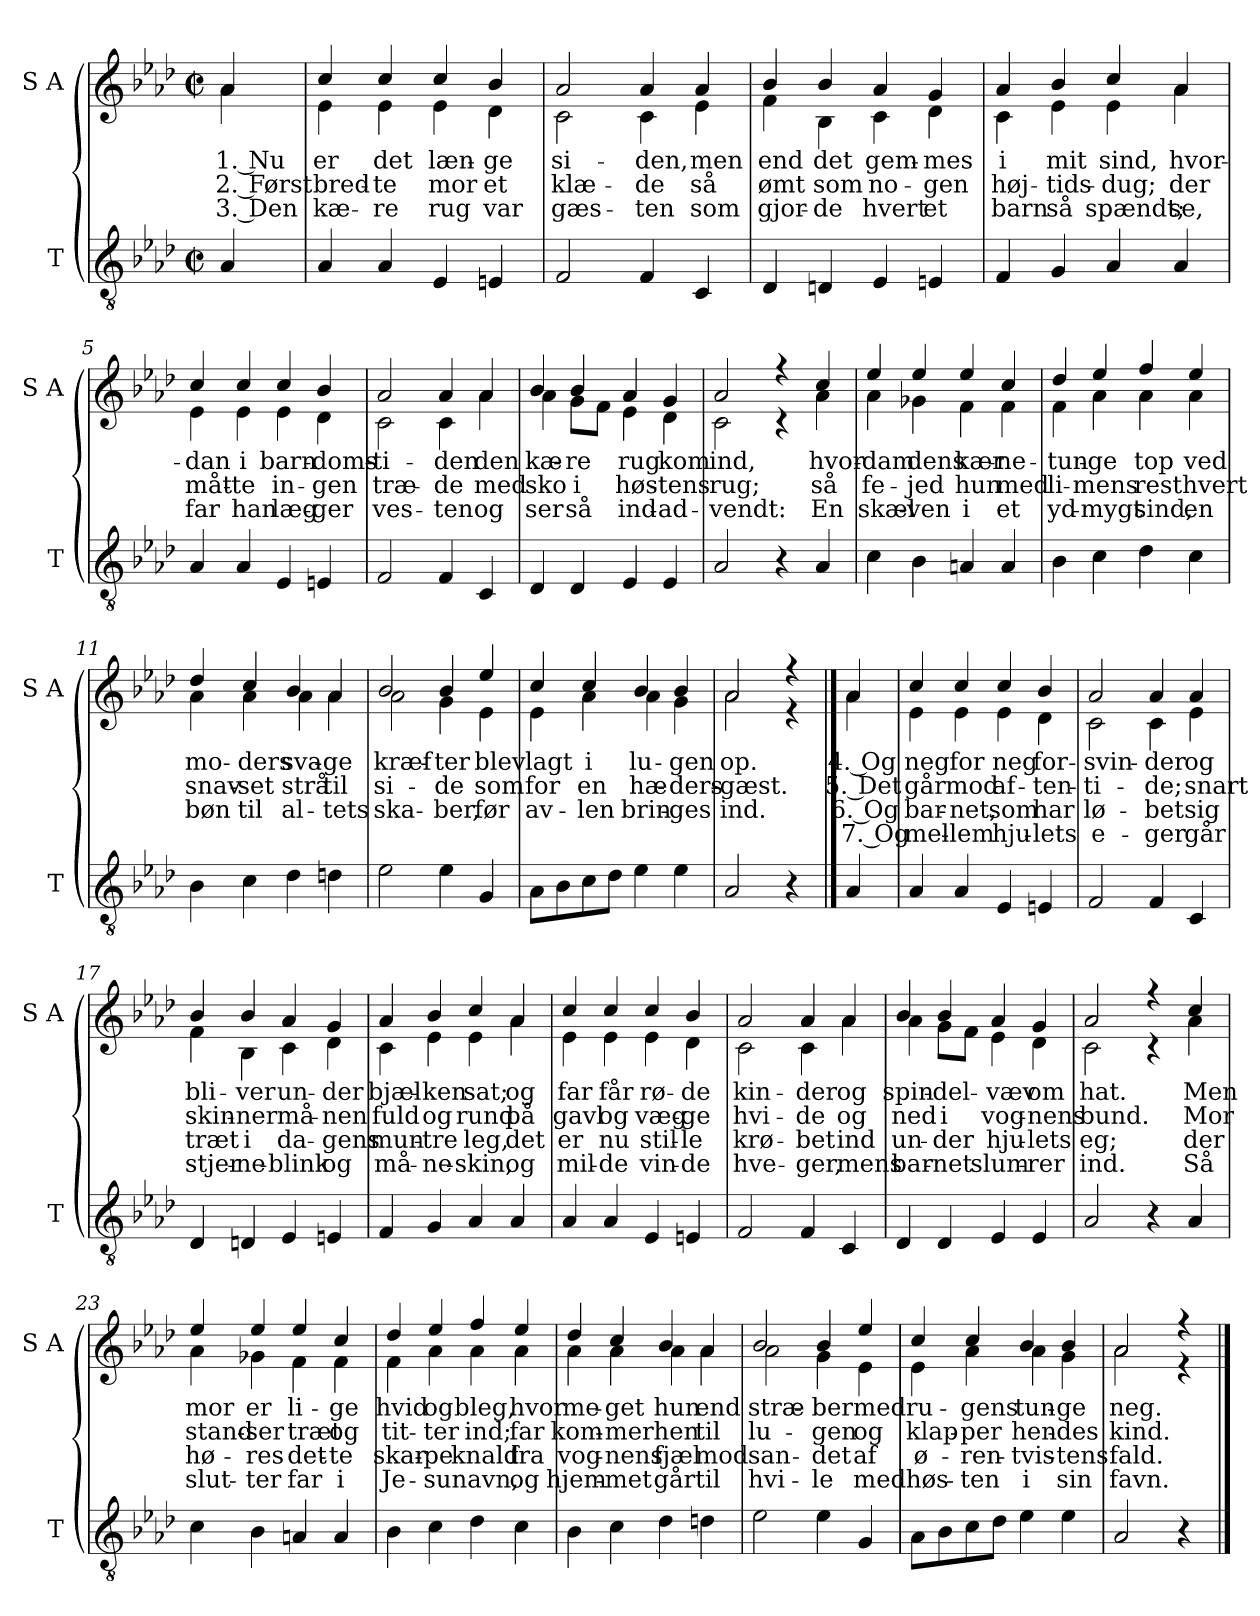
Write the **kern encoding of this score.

**kern	**kern	**text	**text	**text	**text
*part2	*part1	*part1	*part1	*part1	*part1
*staff2	*staff1	*staff1	*staff1	*staff1	*staff1
*I"T	*I"S A	*	*	*	*
*I'T	*I'S A	*	*	*	*
*clefGv2	*clefG2	*	*	*	*
*k[b-e-a-d-]	*k[b-e-a-d-]	*	*	*	*
*M2/2	*M2/2	*	*	*	*
*met(c|)	*met(c|)	*	*	*	*
=	=	=	=	=	=
!	!	!LO:LY:b	!LO:LY:b	!LO:LY:b	!
*	*^	*	*	*	*
4A-/	4a-/	4a-\	1. Nu	2. Først	3. Den	.
=1	=1	=1	=1	=1	=1	=1
!	!	!	!LO:LY:b	!LO:LY:b	!LO:LY:b	!
4A-/	4cc/	4e-\	er	bred-	kæ-	.
!	!	!	!LO:LY:b	!LO:LY:b	!LO:LY:b	!
4A-/	4cc/	4e-\	det	-te	-re	.
!	!	!	!LO:LY:b	!LO:LY:b	!LO:LY:b	!
4E-/	4cc/	4e-\	læn-	mor	rug	.
!	!	!	!LO:LY:b	!LO:LY:b	!LO:LY:b	!
4En/	4b-/	4d-\	-ge	et	var	.
=2	=2	=2	=2	=2	=2	=2
!	!	!	!LO:LY:b	!LO:LY:b	!LO:LY:b	!
2F/	2a-/	2c\	si-	klæ-	gæs-	.
!	!	!	!LO:LY:b	!LO:LY:b	!LO:LY:b	!
4F/	4a-/	4c\	-den,	-de	-ten	.
!	!	!	!LO:LY:b	!LO:LY:b	!LO:LY:b	!
4C/	4a-/	4e-\	men	så	som	.
=3	=3	=3	=3	=3	=3	=3
!	!	!	!LO:LY:b	!LO:LY:b	!LO:LY:b	!
4D-/	4b-/	4f\	end	ømt	gjor-	.
!	!	!	!LO:LY:b	!LO:LY:b	!LO:LY:b	!
4Dn/	4b-/	4B-\	det	som	-de	.
!	!	!	!LO:LY:b	!LO:LY:b	!LO:LY:b	!
4E-/	4a-/	4c\	gem-	no-	hvert	.
!	!	!	!LO:LY:b	!LO:LY:b	!LO:LY:b	!
4En/	4g/	4d-\	-mes	-gen	et	.
!!LO:LB:g=z	!!
=4	=4	=4	=4	=4	=4	=4
!	!	!	!LO:LY:b	!LO:LY:b	!LO:LY:b	!
4F/	4a-/	4c\	i	høj-	barn	.
!	!	!	!LO:LY:b	!LO:LY:b	!LO:LY:b	!
4G/	4b-/	4e-\	mit	-tids-	så	.
!	!	!	!LO:LY:b	!LO:LY:b	!LO:LY:b	!
4A-/	4cc/	4e-\	sind,	-dug;	spændt;	.
!	!	!	!LO:LY:b	!LO:LY:b	!LO:LY:b	!
4A-/	4a-/	4a-\	hvor-	der	se,	.
=5	=5	=5	=5	=5	=5	=5
!	!	!	!LO:LY:b	!LO:LY:b	!LO:LY:b	!
4A-/	4cc/	4e-\	-dan	måt-	far	.
!	!	!	!LO:LY:b	!LO:LY:b	!LO:LY:b	!
4A-/	4cc/	4e-\	i	-te	han	.
!	!	!	!LO:LY:b	!LO:LY:b	!LO:LY:b	!
4E-/	4cc/	4e-\	barn-	in-	læg-	.
!	!	!	!LO:LY:b	!LO:LY:b	!LO:LY:b	!
4En/	4b-/	4d-\	-doms-	-gen	-ger	.
=6	=6	=6	=6	=6	=6	=6
!	!	!	!LO:LY:b	!LO:LY:b	!LO:LY:b	!
2F/	2a-/	2c\	-ti-	træ-	ves-	.
!	!	!	!LO:LY:b	!LO:LY:b	!LO:LY:b	!
4F/	4a-/	4c\	-den	-de	-ten	.
!	!	!	!LO:LY:b	!LO:LY:b	!LO:LY:b	!
4C/	4a-/	4a-\	den	med	og	.
=7	=7	=7	=7	=7	=7	=7
!	!	!	!LO:LY:b	!LO:LY:b	!LO:LY:b	!
4D-/	4b-/	4a-\	kæ-	sko	ser	.
!	!	!	!LO:LY:b	!LO:LY:b	!LO:LY:b	!
4D-/	4b-/	8g\L	-re	i	så	.
.	.	8f\J	.	.	.	.
!	!	!	!LO:LY:b	!LO:LY:b	!LO:LY:b	!
4E-/	4a-/	4e-\	rug	høs-	ind-	.
!	!	!	!LO:LY:b	!LO:LY:b	!LO:LY:b	!
4E-/	4g/	4d-\	kom	-tens	-ad-	.
!!LO:LB:g=z	!!
=8	=8	=8	=8	=8	=8	=8
!	!	!	!LO:LY:b	!LO:LY:b	!LO:LY:b	!
2A-/	2a-/	2c\	ind,	rug;	-vendt:	.
4r	4r	4r	.	.	.	.
!	!	!	!LO:LY:b	!LO:LY:b	!LO:LY:b	!
4A-/	4cc/	4a-\	hvor-	så	En	.
=9	=9	=9	=9	=9	=9	=9
!	!	!	!LO:LY:b	!LO:LY:b	!LO:LY:b	!
4c\	4ee-/	4a-\	-dam	fe-	skæl-	.
!	!	!	!LO:LY:b	!LO:LY:b	!LO:LY:b	!
4B-\	4ee-/	4g-X\	dens	-jed	-ven	.
!	!	!	!LO:LY:b	!LO:LY:b	!LO:LY:b	!
4An/	4ee-/	4f\	kær-	hun	i	.
!	!	!	!LO:LY:b	!LO:LY:b	!LO:LY:b	!
4A/	4cc/	4f\	-ne-	med	et	.
=10	=10	=10	=10	=10	=10	=10
!	!	!	!LO:LY:b	!LO:LY:b	!LO:LY:b	!
4B-\	4dd-/	4f\	-tun-	li-	yd-	.
!	!	!	!LO:LY:b	!LO:LY:b	!LO:LY:b	!
4c\	4ee-/	4a-\	-ge	-mens	-mygt	.
!	!	!	!LO:LY:b	!LO:LY:b	!LO:LY:b	!
4d-\	4ff/	4a-\	top	rest	sind,	.
!	!	!	!LO:LY:b	!LO:LY:b	!LO:LY:b	!
4c\	4ee-/	4a-\	ved	hvert	en	.
=11	=11	=11	=11	=11	=11	=11
!	!	!	!LO:LY:b	!LO:LY:b	!LO:LY:b	!
4B-\	4dd-/	4a-\	mo-	snav-	bøn	.
!	!	!	!LO:LY:b	!LO:LY:b	!LO:LY:b	!
4c\	4cc/	4a-\	-ders	-set	til	.
!	!	!	!LO:LY:b	!LO:LY:b	!LO:LY:b	!
4d-\	4b-/	4a-\	sva-	strå	al-	.
!	!	!	!LO:LY:b	!LO:LY:b	!LO:LY:b	!
4dn\	4a-/	4a-\	-ge	til	-tets	.
!!LO:LB:g=z	!!
=12	=12	=12	=12	=12	=12	=12
!	!	!	!LO:LY:b	!LO:LY:b	!LO:LY:b	!
2e-\	2b-/	2a-\	kræf-	si-	ska-	.
!	!	!	!LO:LY:b	!LO:LY:b	!LO:LY:b	!
4e-\	4b-/	4g\	-ter	-de	-ber,	.
!	!	!	!LO:LY:b	!LO:LY:b	!LO:LY:b	!
4G/	4ee-/	4e-\	blev	som	før	.
=13	=13	=13	=13	=13	=13	=13
!	!	!	!LO:LY:b	!LO:LY:b	!LO:LY:b	!
8A-\L	4cc/	4e-\	lagt	for	av-	.
8B-\	.	.	.	.	.	.
!	!	!	!LO:LY:b	!LO:LY:b	!LO:LY:b	!
8c\	4cc/	4a-\	i	en	-len	.
8d-\J	.	.	.	.	.	.
!	!	!	!LO:LY:b	!LO:LY:b	!LO:LY:b	!
4e-\	4b-/	4a-\	lu-	hæ-	brin-	.
!	!	!	!LO:LY:b	!LO:LY:b	!LO:LY:b	!
4e-\	4b-/	4g\	-gen	-ders-	-ges	.
=14	=14	=14	=14	=14	=14	=14
!	!	!	!LO:LY:b	!LO:LY:b	!LO:LY:b	!
2A-/	2a-/	2a-\	op.	-gæst.	ind.	.
4r	4r	4r	.	.	.	.
!!LO:PB:g=z	!!
==14X1	==14X1	==14X1	==14X1	==14X1	==14X1	==14X1
!	!	!	!LO:LY:b	!LO:LY:b	!LO:LY:b	!LO:LY:b
4A-/	4a-/	4a-\	4. Og	5. Det	6. Og	7. Og
=15	=15	=15	=15	=15	=15	=15
!	!	!	!LO:LY:b	!LO:LY:b	!LO:LY:b	!LO:LY:b
4A-/	4cc/	4e-\	neg	går	bar-	mel-
!	!	!	!LO:LY:b	!LO:LY:b	!LO:LY:b	!LO:LY:b
4A-/	4cc/	4e-\	for	mod	-net,	-lem
!	!	!	!LO:LY:b	!LO:LY:b	!LO:LY:b	!LO:LY:b
4E-/	4cc/	4e-\	neg	af-	som	hju-
!	!	!	!LO:LY:b	!LO:LY:b	!LO:LY:b	!LO:LY:b
4En/	4b-/	4d-\	for-	-ten-	har	-lets
=16	=16	=16	=16	=16	=16	=16
!	!	!	!LO:LY:b	!LO:LY:b	!LO:LY:b	!LO:LY:b
2F/	2a-/	2c\	-svin-	-ti-	lø-	e-
!	!	!	!LO:LY:b	!LO:LY:b	!LO:LY:b	!LO:LY:b
4F/	4a-/	4c\	-der	-de;	-bet	-ger
!	!	!	!LO:LY:b	!LO:LY:b	!LO:LY:b	!LO:LY:b
4C/	4a-/	4e-\	og	snart	sig	går
=17	=17	=17	=17	=17	=17	=17
!	!	!	!LO:LY:b	!LO:LY:b	!LO:LY:b	!LO:LY:b
4D-/	4b-/	4f\	bli-	skin-	træt	stjer-
!	!	!	!LO:LY:b	!LO:LY:b	!LO:LY:b	!LO:LY:b
4Dn/	4b-/	4B-\	-ver	-ner	i	-ne-
!	!	!	!LO:LY:b	!LO:LY:b	!LO:LY:b	!LO:LY:b
4E-/	4a-/	4c\	un-	må-	da-	-blink
!	!	!	!LO:LY:b	!LO:LY:b	!LO:LY:b	!LO:LY:b
4En/	4g/	4d-\	-der	-nen	-gens	og
=18	=18	=18	=18	=18	=18	=18
!	!	!	!LO:LY:b	!LO:LY:b	!LO:LY:b	!LO:LY:b
4F/	4a-/	4c\	bjæl-	fuld	mun-	må-
!	!	!	!LO:LY:b	!LO:LY:b	!LO:LY:b	!LO:LY:b
4G/	4b-/	4e-\	-ken	og	-tre	-ne-
!	!	!	!LO:LY:b	!LO:LY:b	!LO:LY:b	!LO:LY:b
4A-/	4cc/	4e-\	sat;	rund	leg,	-skin,
!	!	!	!LO:LY:b	!LO:LY:b	!LO:LY:b	!LO:LY:b
4A-/	4a-/	4a-\	og	på	det	og
!!LO:LB:g=z	!!
=19	=19	=19	=19	=19	=19	=19
!	!	!	!LO:LY:b	!LO:LY:b	!LO:LY:b	!LO:LY:b
4A-/	4cc/	4e-\	far	gavl	er	mil-
!	!	!	!LO:LY:b	!LO:LY:b	!LO:LY:b	!LO:LY:b
4A-/	4cc/	4e-\	får	og	nu	-de
!	!	!	!LO:LY:b	!LO:LY:b	!LO:LY:b	!LO:LY:b
4E-/	4cc/	4e-\	rø-	væg-	stil-	vin-
!	!	!	!LO:LY:b	!LO:LY:b	!LO:LY:b	!LO:LY:b
4En/	4b-/	4d-\	-de	-ge	-le	-de
=20	=20	=20	=20	=20	=20	=20
!	!	!	!LO:LY:b	!LO:LY:b	!LO:LY:b	!LO:LY:b
2F/	2a-/	2c\	kin-	hvi-	krø-	hve-
!	!	!	!LO:LY:b	!LO:LY:b	!LO:LY:b	!LO:LY:b
4F/	4a-/	4c\	-der	-de	-bet	-ger,
!	!	!	!LO:LY:b	!LO:LY:b	!LO:LY:b	!LO:LY:b
4C/	4a-/	4a-\	og	og	ind	mens
=21	=21	=21	=21	=21	=21	=21
!	!	!	!LO:LY:b	!LO:LY:b	!LO:LY:b	!LO:LY:b
4D-/	4b-/	4a-\	spin-	ned	un-	bar-
!	!	!	!LO:LY:b	!LO:LY:b	!LO:LY:b	!LO:LY:b
4D-/	4b-/	8g\L	-del-	i	-der	-net
.	.	8f\J	.	.	.	.
!	!	!	!LO:LY:b	!LO:LY:b	!LO:LY:b	!LO:LY:b
4E-/	4a-/	4e-\	-væv	vog-	hju-	slum-
!	!	!	!LO:LY:b	!LO:LY:b	!LO:LY:b	!LO:LY:b
4E-/	4g/	4d-\	om	-nens	-lets	-rer
=22	=22	=22	=22	=22	=22	=22
!	!	!	!LO:LY:b	!LO:LY:b	!LO:LY:b	!LO:LY:b
2A-/	2a-/	2c\	hat.	bund.	eg;	ind.
4r	4r	4r	.	.	.	.
!	!	!	!LO:LY:b	!LO:LY:b	!LO:LY:b	!LO:LY:b
4A-/	4cc/	4a-\	Men	Mor	der	Så
=23	=23	=23	=23	=23	=23	=23
!	!	!	!LO:LY:b	!LO:LY:b	!LO:LY:b	!LO:LY:b
4c\	4ee-/	4a-\	mor	stand-	hø-	slut-
!	!	!	!LO:LY:b	!LO:LY:b	!LO:LY:b	!LO:LY:b
4B-\	4ee-/	4g-X\	er	-ser	-res	-ter
!	!	!	!LO:LY:b	!LO:LY:b	!LO:LY:b	!LO:LY:b
4An/	4ee-/	4f\	li-	træt	det-	far
!	!	!	!LO:LY:b	!LO:LY:b	!LO:LY:b	!LO:LY:b
4A/	4cc/	4f\	-ge	og	-te	i
!!LO:LB:g=z	!!
=24	=24	=24	=24	=24	=24	=24
!	!	!	!LO:LY:b	!LO:LY:b	!LO:LY:b	!LO:LY:b
4B-\	4dd-/	4f\	hvid	tit-	skar-	Je-
!	!	!	!LO:LY:b	!LO:LY:b	!LO:LY:b	!LO:LY:b
4c\	4ee-/	4a-\	og	-ter	-pe	-su
!	!	!	!LO:LY:b	!LO:LY:b	!LO:LY:b	!LO:LY:b
4d-\	4ff/	4a-\	bleg,	ind;	knald	navn,
!	!	!	!LO:LY:b	!LO:LY:b	!LO:LY:b	!LO:LY:b
4c\	4ee-/	4a-\	hvor	far	fra	og
=25	=25	=25	=25	=25	=25	=25
!	!	!	!LO:LY:b	!LO:LY:b	!LO:LY:b	!LO:LY:b
4B-\	4dd-/	4a-\	me-	kom-	vog-	hjem-
!	!	!	!LO:LY:b	!LO:LY:b	!LO:LY:b	!LO:LY:b
4c\	4cc/	4a-\	-get	-mer	-nens	-met
!	!	!	!LO:LY:b	!LO:LY:b	!LO:LY:b	!LO:LY:b
4d-\	4b-/	4a-\	hun	hen	fjæl	går
!	!	!	!LO:LY:b	!LO:LY:b	!LO:LY:b	!LO:LY:b
4dn\	4a-/	4a-\	end	til	mod	til
=26	=26	=26	=26	=26	=26	=26
!	!	!	!LO:LY:b	!LO:LY:b	!LO:LY:b	!LO:LY:b
2e-\	2b-/	2a-\	stræ-	lu-	san-	hvi-
!	!	!	!LO:LY:b	!LO:LY:b	!LO:LY:b	!LO:LY:b
4e-\	4b-/	4g\	-ber	-gen	-det	-le
!	!	!	!LO:LY:b	!LO:LY:b	!LO:LY:b	!LO:LY:b
4G/	4ee-/	4e-\	med	og	af	med
=27	=27	=27	=27	=27	=27	=27
!	!	!	!LO:LY:b	!LO:LY:b	!LO:LY:b	!LO:LY:b
8A-\L	4cc/	4e-\	ru-	klap-	ø-	høs-
8B-\	.	.	.	.	.	.
!	!	!	!LO:LY:b	!LO:LY:b	!LO:LY:b	!LO:LY:b
8c\	4cc/	4a-\	-gens	-per	-ren-	-ten
8d-\J	.	.	.	.	.	.
!	!	!	!LO:LY:b	!LO:LY:b	!LO:LY:b	!LO:LY:b
4e-\	4b-/	4a-\	tun-	hen-	-tvis-	i
!	!	!	!LO:LY:b	!LO:LY:b	!LO:LY:b	!LO:LY:b
4e-\	4b-/	4g\	-ge	-des	-tens	sin
=28	=28	=28	=28	=28	=28	=28
!	!	!	!LO:LY:b	!LO:LY:b	!LO:LY:b	!LO:LY:b
2A-/	2a-/	2a-\	neg.	kind.	fald.	favn.
4r	4r	4r	.	.	.	.
*	*v	*v	*	*	*	*
==	==	==	==	==	==
*-	*-	*-	*-	*-	*-
